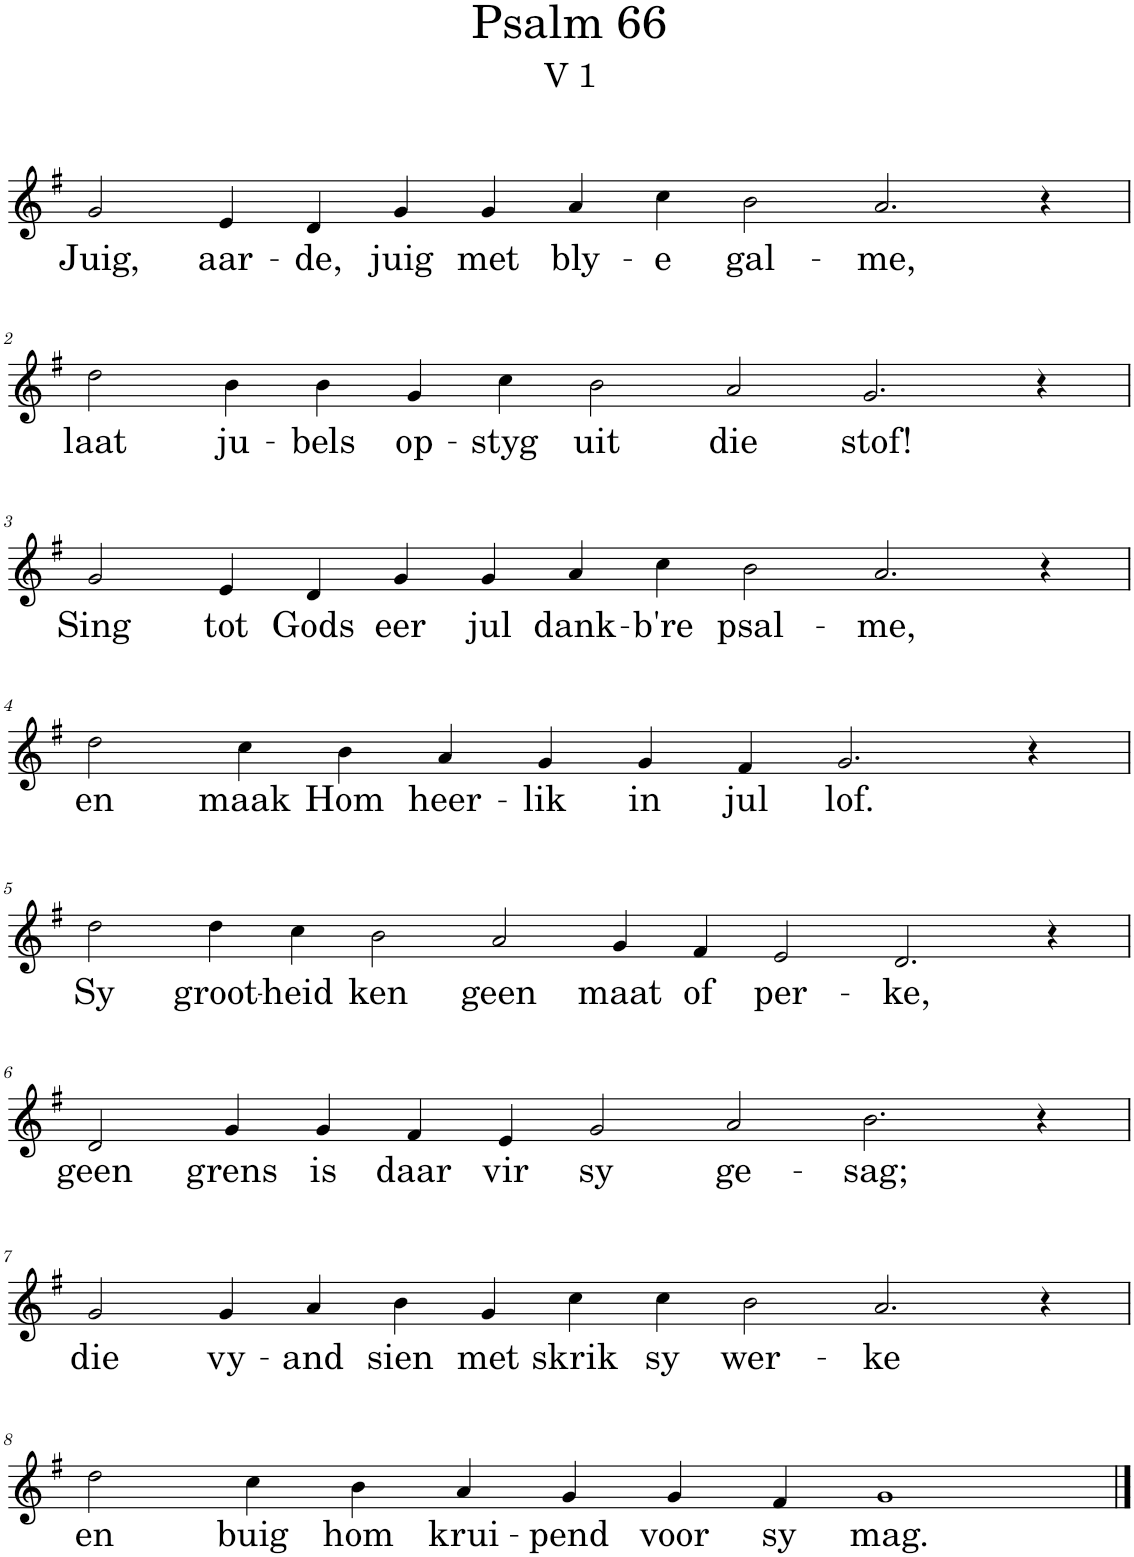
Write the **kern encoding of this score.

**kern	**text
*part1	*part1
*staff1	*staff1
*I"Pipe Organ	*
*I'Org.	*
*clefG2	*
*k[f#]	*
*M14/4	*
=1	=1
!	!LO:LY:b
2g/	Juig,
!	!LO:LY:b
4e/	aar-
!	!LO:LY:b
4d/	-de,
!	!LO:LY:b
4g/	juig
!	!LO:LY:b
4g/	met
!	!LO:LY:b
4a/	bly-
!	!LO:LY:b
4cc\	-e
!	!LO:LY:b
2b\	gal-
!	!LO:LY:b
2.a/	-me,
4r	.
!!LO:LB:g=z
=2	=2
!	!LO:LY:b
2dd\	laat
!	!LO:LY:b
4b\	ju-
!	!LO:LY:b
4b\	-bels
!	!LO:LY:b
4g/	op-
!	!LO:LY:b
4cc\	-styg
!	!LO:LY:b
2b\	uit
!	!LO:LY:b
2a/	die
!	!LO:LY:b
2.g/	stof!
4r	.
!!LO:LB:g=z
=3	=3
!	!LO:LY:b
2g/	Sing
!	!LO:LY:b
4e/	tot
!	!LO:LY:b
4d/	Gods
!	!LO:LY:b
4g/	eer
!	!LO:LY:b
4g/	jul
!	!LO:LY:b
4a/	dank-
!	!LO:LY:b
4cc\	-b're
!	!LO:LY:b
2b\	psal-
!	!LO:LY:b
2.a/	-me,
4r	.
!!LO:LB:g=z
=4	=4
*M12/4	*
!	!LO:LY:b
2dd\	en
!	!LO:LY:b
4cc\	maak
!	!LO:LY:b
4b\	Hom
!	!LO:LY:b
4a/	heer-
!	!LO:LY:b
4g/	-lik
!	!LO:LY:b
4g/	in
!	!LO:LY:b
4f#/	jul
!	!LO:LY:b
2.g/	lof.
4r	.
!!LO:LB:g=z
=5	=5
*M16/4	*
!	!LO:LY:b
2dd\	Sy
!	!LO:LY:b
4dd\	groot-
!	!LO:LY:b
4cc\	-heid
!	!LO:LY:b
2b\	ken
!	!LO:LY:b
2a/	geen
!	!LO:LY:b
4g/	maat
!	!LO:LY:b
4f#/	of
!	!LO:LY:b
2e/	per-
!	!LO:LY:b
2.d/	-ke,
4r	.
!!LO:LB:g=z
=6	=6
*M14/4	*
!	!LO:LY:b
2d/	geen
!	!LO:LY:b
4g/	grens
!	!LO:LY:b
4g/	is
!	!LO:LY:b
4f#/	daar
!	!LO:LY:b
4e/	vir
!	!LO:LY:b
2g/	sy
!	!LO:LY:b
2a/	ge-
!	!LO:LY:b
2.b\	-sag;
4r	.
!!LO:LB:g=z
=7	=7
!	!LO:LY:b
2g/	die
!	!LO:LY:b
4g/	vy-
!	!LO:LY:b
4a/	-and
!	!LO:LY:b
4b\	sien
!	!LO:LY:b
4g/	met
!	!LO:LY:b
4cc\	skrik
!	!LO:LY:b
4cc\	sy
!	!LO:LY:b
2b\	wer-
!	!LO:LY:b
2.a/	-ke
4r	.
!!LO:LB:g=z
=8	=8
*M12/4	*
!	!LO:LY:b
2dd\	en
!	!LO:LY:b
4cc\	buig
!	!LO:LY:b
4b\	hom
!	!LO:LY:b
4a/	krui-
!	!LO:LY:b
4g/	-pend
!	!LO:LY:b
4g/	voor
!	!LO:LY:b
4f#/	sy
!	!LO:LY:b
1g	mag.
==	==
*-	*-
